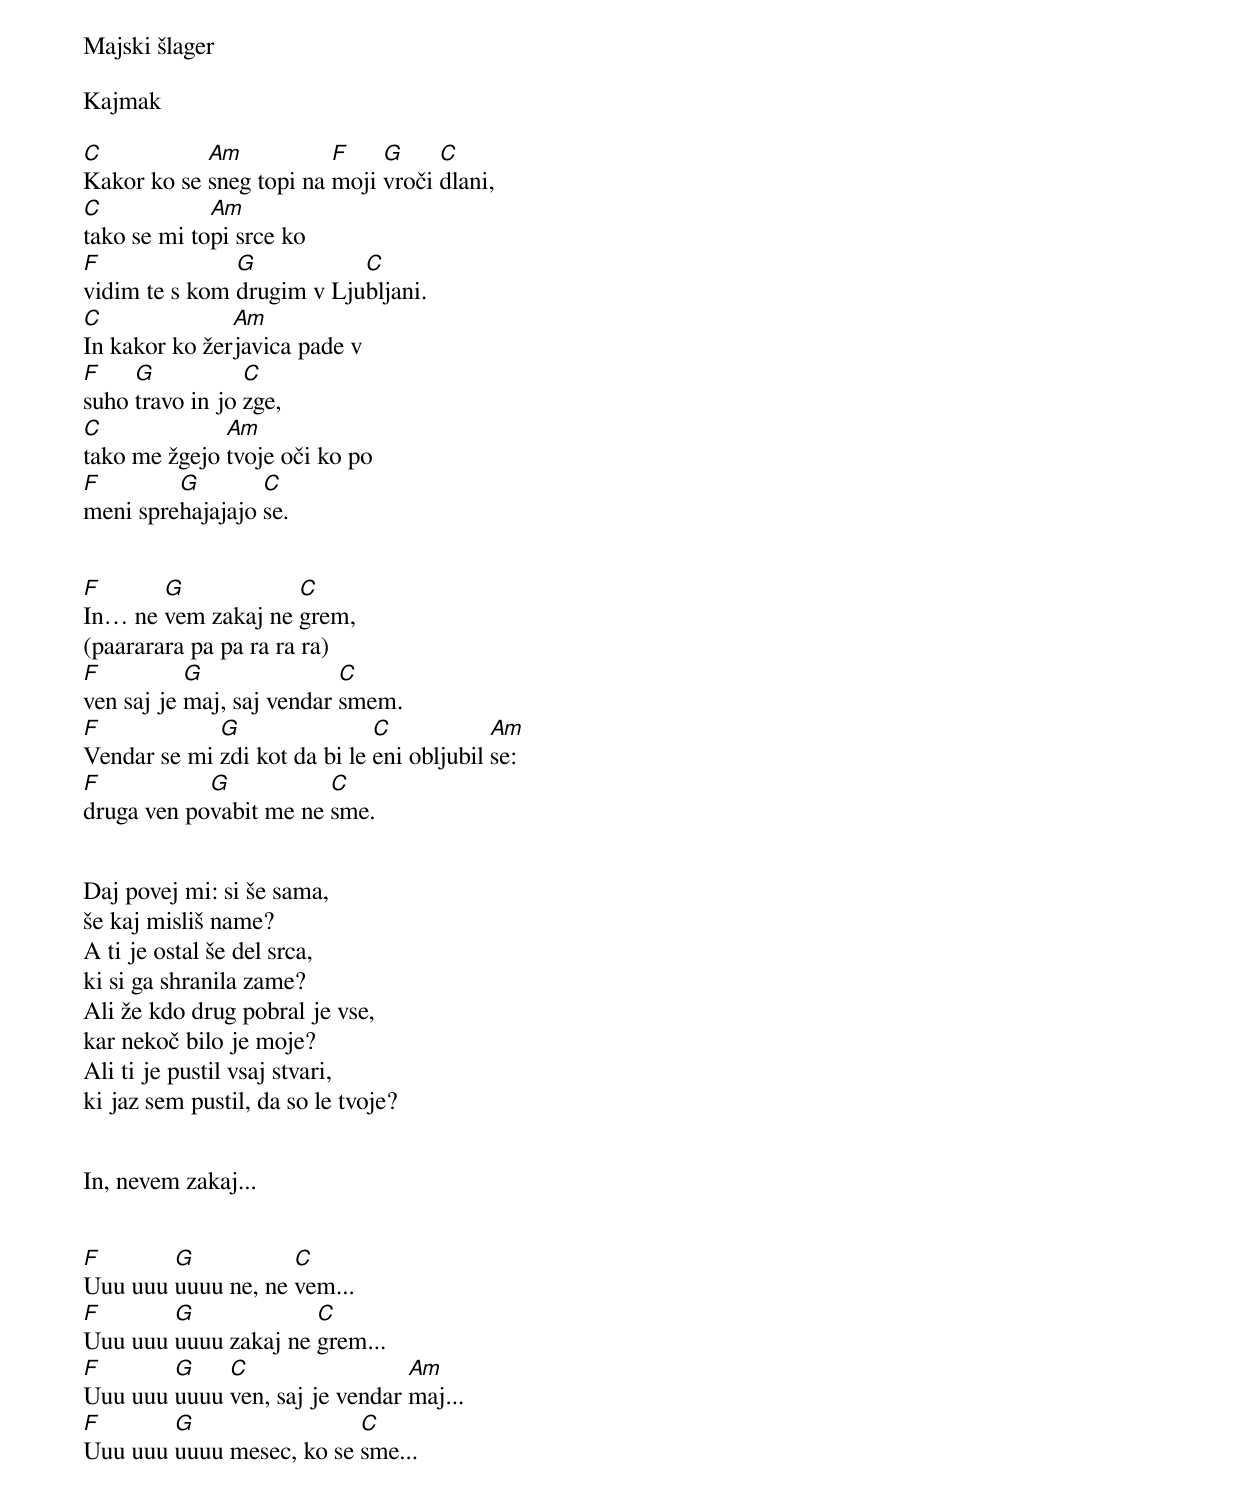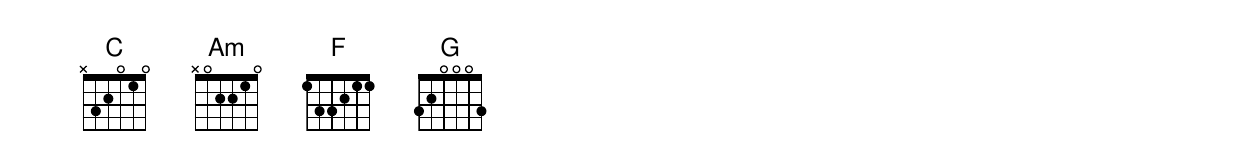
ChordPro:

Majski šlager

Kajmak

[C]Kakor ko se [Am]sneg topi na [F]moji [G]vroči [C]dlani,
[C]tako se mi to[Am]pi srce ko
[F]vidim te s kom [G]drugim v Lju[C]bljani.
[C]In kakor ko žer[Am]javica pade v
[F]suho [G]travo in jo [C]zge,
[C]tako me žgejo [Am]tvoje oči ko po
[F]meni spre[G]hajajajo [C]se.


[F]In…	ne [G]vem zakaj ne [C]grem,
(paararara pa pa ra ra ra)
[F]ven saj je [G]maj, saj vendar [C]smem.
[F]Vendar se mi [G]zdi kot da bi le [C]eni obljubil [Am]se:
[F]druga ven po[G]vabit me ne [C]sme.


Daj povej mi: si še sama,
še kaj misliš name?
A ti je ostal še del srca,
ki si ga shranila zame?
Ali že kdo drug pobral je vse,
kar nekoč bilo je moje?
Ali ti je pustil vsaj stvari,
ki jaz sem pustil, da so le tvoje?


In, nevem zakaj...


[F]Uuu uuu [G]uuuu ne, ne [C]vem...
[F]Uuu uuu [G]uuuu zakaj ne [C]grem...
[F]Uuu uuu [G]uuuu [C]ven, saj je vendar [Am]maj...
[F]Uuu uuu [G]uuuu mesec, ko se [C]sme...
